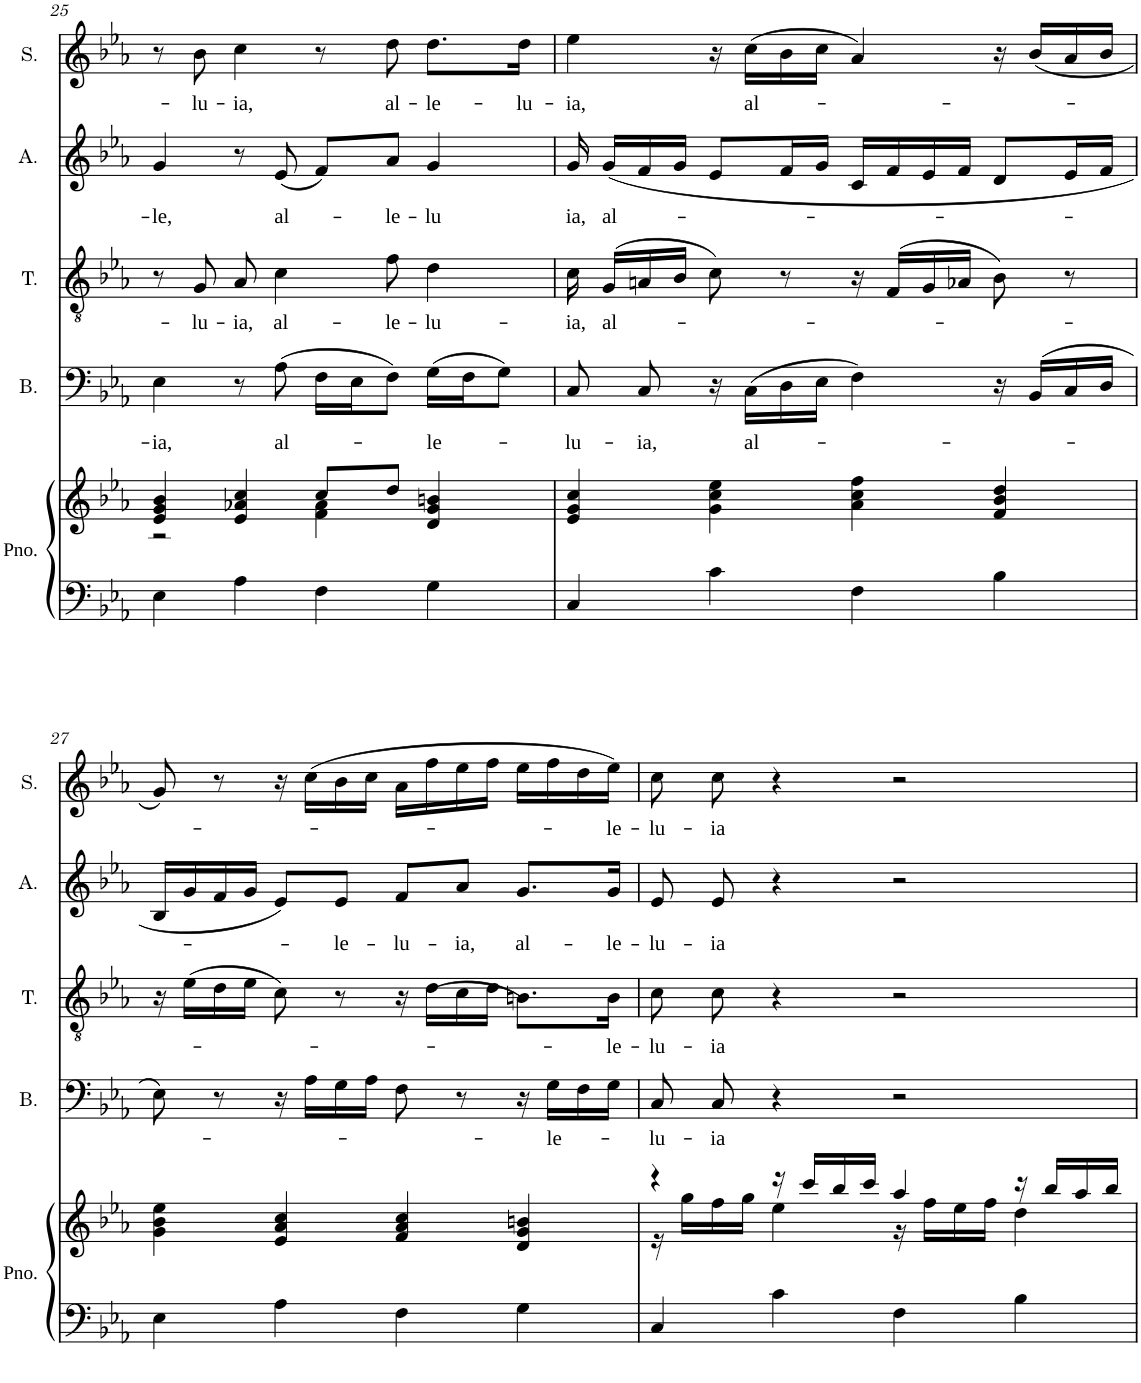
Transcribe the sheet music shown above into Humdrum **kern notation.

**kern	**kern	**kern	**text	**kern	**text	**kern	**text	**kern	**text
*part5	*part5	*part4	*part4	*part3	*part3	*part2	*part2	*part1	*part1
*staff6	*staff5	*staff4	*staff4	*staff3	*staff3	*staff2	*staff2	*staff1	*staff1
*I"Piano	*	*I"Basse	*	*I"Ténor	*	*I"Alto	*	*I"Soprano	*
*I'Pno.	*	*I'B.	*	*I'T.	*	*I'A.	*	*I'S.	*
!!LO:PB:g=z
*clefF4	*clefG2	*clefF4	*	*clefGv2	*	*clefG2	*	*clefG2	*
*k[b-e-a-]	*k[b-e-a-]	*k[b-e-a-]	*	*k[b-e-a-]	*	*k[b-e-a-]	*	*k[b-e-a-]	*
*M4/4	*M4/4	*M4/4	*	*M4/4	*	*M4/4	*	*M4/4	*
=25	=25	=25	=25	=25	=25	=25	=25	=25	=25
*	*^	*	*	*	*	*	*	*	*
!	!	!	!	!LO:LY:b	!	!	!	!LO:LY:b	!	!
4E-\	4e-/ 4g/ 4b-/	2r	4E-\	-ia,	8r	.	4g/	-le,	8r	.
!	!	!	!	!	!	!LO:LY:b	!	!	!	!LO:LY:b
.	.	.	.	.	8G/	-lu-	.	.	8b-\	-lu-
!	!	!	!	!	!	!LO:LY:b	!	!	!	!LO:LY:b
4A-\	4e-/ 4a-X/ 4cc/	.	8r	.	8A-/	-ia,	8r	.	4cc\	-ia,
!	!	!	!	!LO:LY:b	!	!LO:LY:b	!	!LO:LY:b	!	!
.	.	.	(8A-\	al-	4c\	al-	(8e-/	al-	.	.
4F\	4f\ 4a-\	8cc/L	16F\LL	.	.	.	8f/L)	.	8r	.
.	.	.	16E-\J	.	.	.	.	.	.	.
!	!	!	!	!	!	!LO:LY:b	!	!LO:LY:b	!	!LO:LY:b
.	.	8dd/J	8F\J)	.	8f\	-le-	8a-/J	-le-	8dd\	al-
!	!	!	!	!LO:LY:b	!	!LO:LY:b	!	!LO:LY:b	!	!LO:LY:b
4G\	4d/ 4g/ 4bn/	4ryy	(16G\LL	-le-	4d\	-lu-	4g/	-lu	8.dd\L	-le-
.	.	.	16F\J	.	.	.	.	.	.	.
.	.	.	8G\J)	.	.	.	.	.	.	.
!	!	!	!	!	!	!	!	!	!	!LO:LY:b
.	.	.	.	.	.	.	.	.	16dd\Jk	-lu-
*	*v	*v	*	*	*	*	*	*	*	*
=26	=26	=26	=26	=26	=26	=26	=26	=26	=26
!	!	!	!LO:LY:b	!	!LO:LY:b	!	!LO:LY:b	!	!LO:LY:b
4C/	4e-/ 4g/ 4cc/	8C/	-lu-	16c\	-ia,	16g/	-ia,	4ee-\	-ia,
!	!	!	!	!	!LO:LY:b	!	!LO:LY:b	!	!
.	.	.	.	(16G/LL	al-	(16g/LL	al-	.	.
!	!	!	!LO:LY:b	!	!	!	!	!	!
.	.	8C/	-ia,	16An/	.	16f/	.	.	.
.	.	.	.	16B-/JJ	.	16g/JJ	.	.	.
4c\	4g\ 4cc\ 4ee-\	16r	.	8c\)	.	8e-/L	.	16r	.
!	!	!	!LO:LY:b	!	!	!	!	!	!LO:LY:b
.	.	(16C\LL	al-	.	.	.	.	(16cc\LL	al-
.	.	16D\	.	8r	.	16f/L	.	16b-\	.
.	.	16E-\JJ	.	.	.	16g/JJ	.	16cc\JJ	.
4F\	4a-\ 4cc\ 4ff\	4F\)	.	16r	.	16c/LL	.	4a-/)	.
.	.	.	.	(16F/LL	.	16f/	.	.	.
.	.	.	.	16G/	.	16e-/	.	.	.
.	.	.	.	16A-X/JJ	.	16f/JJ	.	.	.
4B-\	4f/ 4b-/ 4dd/	16r	.	8B-\)	.	8d/L	.	16r	.
.	.	(>16BB-/LL	.	.	.	.	.	(16b-/LL	.
.	.	16C/	.	8r	.	16e-/L	.	16a-/	.
.	.	16D/JJ	.	.	.	16f/JJ	.	16b-/JJ	.
!!LO:LB:g=z
=27	=27	=27	=27	=27	=27	=27	=27	=27	=27
4E-\	4g\ 4b-\ 4ee-\	8E-\)	.	16r	.	16B-/LL	.	8g/)	.
.	.	.	.	(16e-\LL	.	16g/	.	.	.
.	.	8r	.	16d\	.	16f/	.	8r	.
.	.	.	.	16e-\JJ	.	16g/JJ	.	.	.
4A-\	4e-/ 4a-/ 4cc/	16r	.	8c\)	.	8e-/L)	.	16r	.
.	.	16A-\LL	.	.	.	.	.	(16cc\LL	.
!	!	!	!	!	!	!	!LO:LY:b	!	!
.	.	16G\	.	8r	.	8e-/J	-le-	16b-\	.
.	.	16A-\JJ	.	.	.	.	.	16cc\JJ	.
!	!	!	!	!	!	!	!LO:LY:b	!	!
4F\	4f/ 4a-/ 4cc/	8F\	.	16r	.	8f/L	-lu-	16a-\LL	.
.	.	.	.	(16d\LL	.	.	.	16ff\	.
!	!	!	!	!	!	!	!LO:LY:b	!	!
.	.	8r	.	16c\	.	8a-/J	-ia,	16ee-\	.
.	.	.	.	16d\JJ	.	.	.	16ff\JJ	.
!	!	!	!	!	!	!	!LO:LY:b	!	!
4G\	4d/ 4g/ 4bn/	16r	.	8.Bn\L)	.	8.g/L	al-	16ee-\LL	.
!	!	!	!LO:LY:b	!	!	!	!	!	!
.	.	16G\LL	-le-	.	.	.	.	16ff\	.
.	.	16F\	.	.	.	.	.	16dd\	.
!	!	!	!	!	!LO:LY:b	!	!LO:LY:b	!	!LO:LY:b
.	.	16G\JJ	.	16B\Jk	-le-	16g/Jk	-le-	16ee-\JJ)	le-
=28	=28	=28	=28	=28	=28	=28	=28	=28	=28
*	*^	*	*	*	*	*	*	*	*
!	!	!	!	!LO:LY:b	!	!LO:LY:b	!	!LO:LY:b	!	!LO:LY:b
4C/	4r	16r	8C/	-lu-	8c\	-lu-	8e-/	-lu-	8cc\	-lu-
.	.	16gg\LL	.	.	.	.	.	.	.	.
!	!	!	!	!LO:LY:b	!	!LO:LY:b	!	!LO:LY:b	!	!LO:LY:b
.	.	16ff\	8C/	-ia	8c\	-ia	8e-/	-ia	8cc\	-ia
.	.	16gg\JJ	.	.	.	.	.	.	.	.
4c\	16r	4ee-\	4r	.	4r	.	4r	.	4r	.
.	16ccc/LL	.	.	.	.	.	.	.	.	.
.	16bb-/	.	.	.	.	.	.	.	.	.
.	16ccc/JJ	.	.	.	.	.	.	.	.	.
4F\	4aa-/	16r	2r	.	2r	.	2r	.	2r	.
.	.	16ff\LL	.	.	.	.	.	.	.	.
.	.	16ee-\	.	.	.	.	.	.	.	.
.	.	16ff\JJ	.	.	.	.	.	.	.	.
4B-\	16r	4dd\	.	.	.	.	.	.	.	.
.	16bb-/LL	.	.	.	.	.	.	.	.	.
.	16aa-/	.	.	.	.	.	.	.	.	.
.	16bb-/JJ	.	.	.	.	.	.	.	.	.
*	*v	*v	*	*	*	*	*	*	*	*
=	=	=	=	=	=	=	=	=	=
*-	*-	*-	*-	*-	*-	*-	*-	*-	*-
